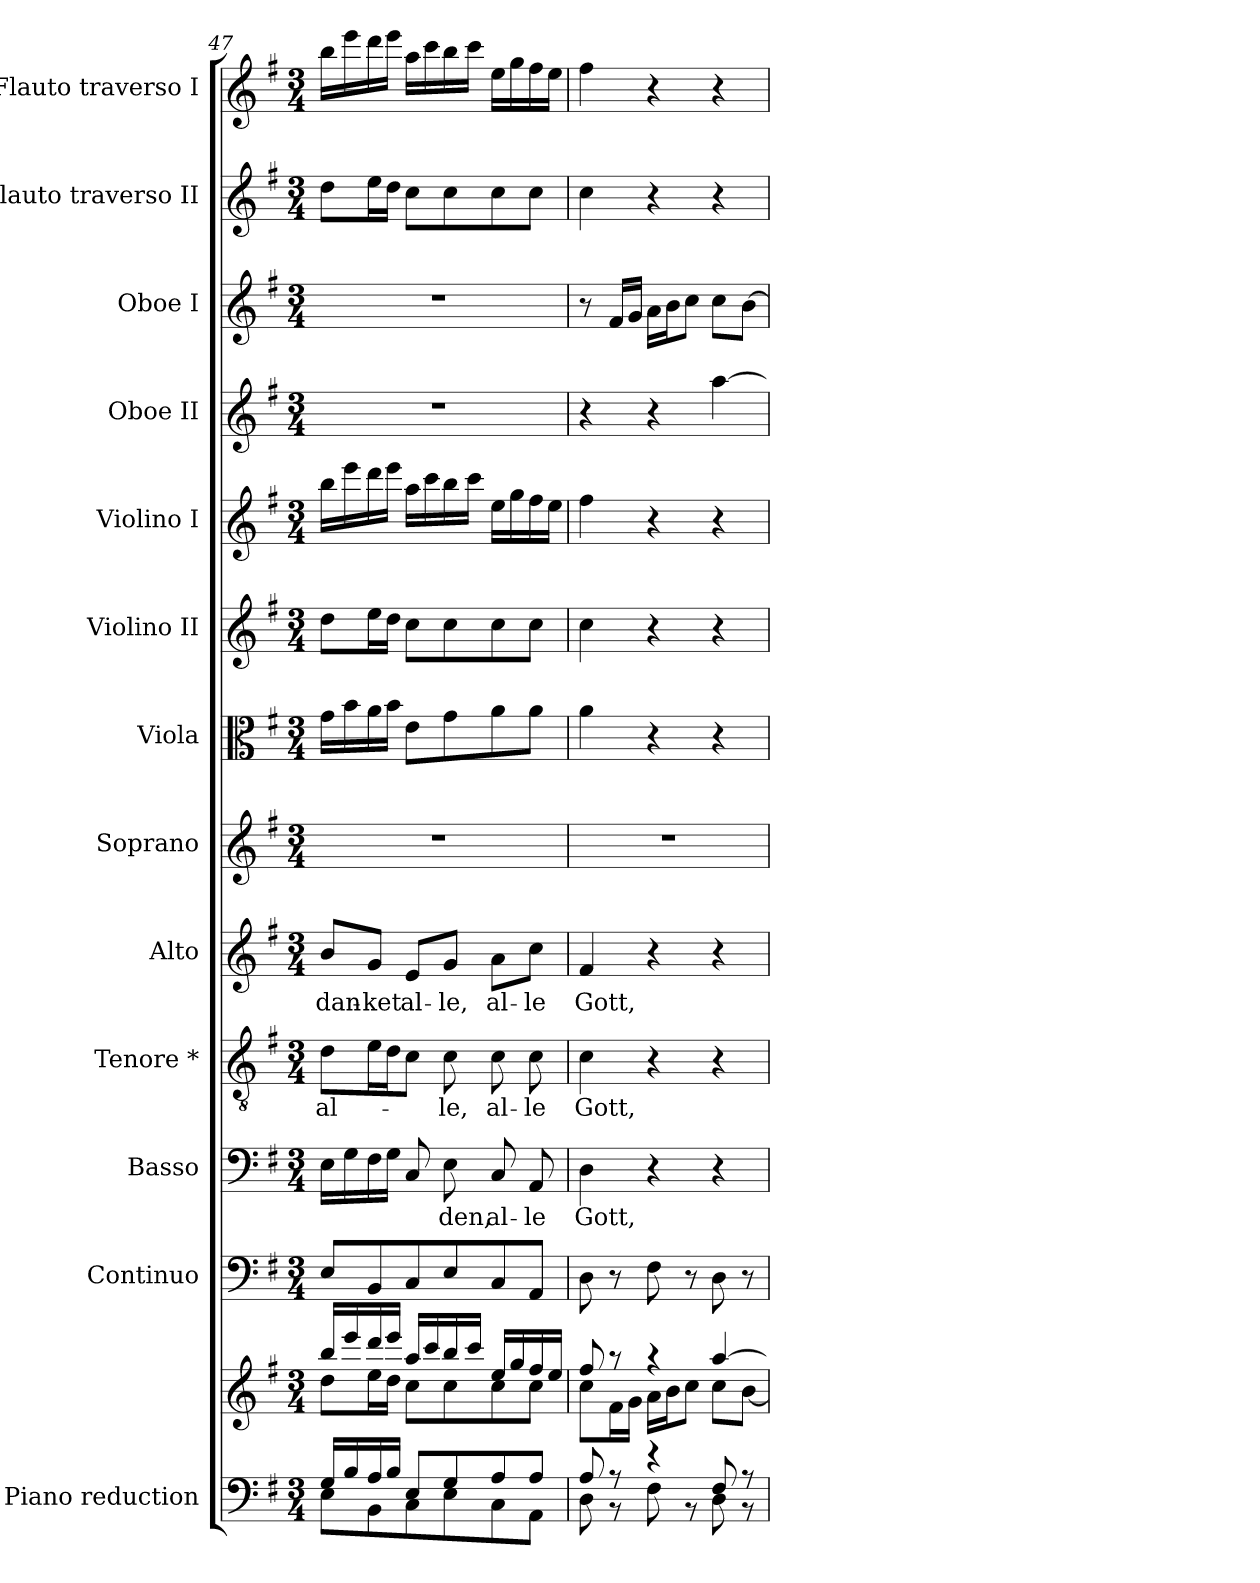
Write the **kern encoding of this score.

**kern	**kern	**kern	**kern	**text	**kern	**text	**kern	**text	**kern	**kern	**kern	**kern	**kern	**kern	**kern	**kern
*part13	*part13	*part12	*part11	*part11	*part10	*part10	*part9	*part9	*part8	*part7	*part6	*part5	*part4	*part3	*part2	*part1
*staff14	*staff13	*staff12	*staff11	*staff11	*staff10	*staff10	*staff9	*staff9	*staff8	*staff7	*staff6	*staff5	*staff4	*staff3	*staff2	*staff1
*I"Piano reduction	*	*I"Continuo	*I"Basso	*	*I"Tenore *	*	*I"Alto	*	*I"Soprano	*I"Viola	*I"Violino II	*I"Violino I	*I"Oboe II	*I"Oboe I	*I"Flauto traverso II	*I"Flauto traverso I
*I'Pno	*	*	*	*	*	*	*	*	*	*I'Vla	*I'Vln	*I'Vln	*I'Ob	*I'Ob	*	*
*clefF4	*clefG2	*clefF4	*clefF4	*	*clefGv2	*	*clefG2	*	*clefG2	*clefC3	*clefG2	*clefG2	*clefG2	*clefG2	*clefG2	*clefG2
*k[f#]	*k[f#]	*k[f#]	*k[f#]	*	*k[f#]	*	*k[f#]	*	*k[f#]	*k[f#]	*k[f#]	*k[f#]	*k[f#]	*k[f#]	*k[f#]	*k[f#]
*M3/4	*M3/4	*M3/4	*M3/4	*	*M3/4	*	*M3/4	*	*M3/4	*M3/4	*M3/4	*M3/4	*M3/4	*M3/4	*M3/4	*M3/4
=47	=47	=47	=47	=47	=47	=47	=47	=47	=47	=47	=47	=47	=47	=47	=47	=47
*^	*^	*	*	*	*	*	*	*	*	*	*	*	*	*	*	*
!	!	!	!	!	!	!	!	!LO:LY:b	!	!LO:LY:b	!	!	!	!	!	!	!	!
16G/LL	8E\L	16bb/LL	8dd\L	8E/L	16E\LL	.	8d\L	al-	8b/L	dan-	2.r	16g\LL	8dd\L	16bb\LL	2.r	2.r	8dd\L	16bb\LL
16B/	.	16eee/	.	.	16G\	.	.	.	.	.	.	16b\	.	16eee\	.	.	.	16eee\
!	!	!	!	!	!	!	!	!	!	!LO:LY:b	!	!	!	!	!	!	!	!
16A/	8BB\	16ddd/	16ee\L	8BB/	16F#\	.	16e\L	.	8g/J	-ket	.	16a\	16ee\L	16ddd\	.	.	16ee\L	16ddd\
16B/JJ	.	16eee/JJ	16dd\JJ	.	16G\JJ	.	16d\J	.	.	.	.	16b\JJ	16dd\JJ	16eee\JJ	.	.	16dd\JJ	16eee\JJ
!	!	!	!	!	!	!	!	!	!	!LO:LY:b	!	!	!	!	!	!	!	!
8E/L	8C\	16aa/LL	8cc\L	8C/	8C/	.	8c\J	.	8e/L	al-	.	8e\L	8cc\L	16aa\LL	.	.	8cc\L	16aa\LL
.	.	16ccc/	.	.	.	.	.	.	.	.	.	.	.	16ccc\	.	.	.	16ccc\
!	!	!	!	!	!	!LO:LY:b	!	!LO:LY:b	!	!LO:LY:b	!	!	!	!	!	!	!	!
8G/	8E\	16bb/	8cc\	8E/	8E\	-den,	8c\	-le,	8g/J	-le,	.	8g\	8cc\	16bb\	.	.	8cc\	16bb\
.	.	16ccc/JJ	.	.	.	.	.	.	.	.	.	.	.	16ccc\JJ	.	.	.	16ccc\JJ
!	!	!	!	!	!	!LO:LY:b	!	!LO:LY:b	!	!LO:LY:b	!	!	!	!	!	!	!	!
8A/	8C\	16ee/LL	8cc\	8C/	8C/	al-	8c\	al-	8a\L	al-	.	8a\	8cc\	16ee\LL	.	.	8cc\	16ee\LL
.	.	16gg/	.	.	.	.	.	.	.	.	.	.	.	16gg\	.	.	.	16gg\
!	!	!	!	!	!	!LO:LY:b	!	!LO:LY:b	!	!LO:LY:b	!	!	!	!	!	!	!	!
8A/J	8AA\J	16ff#/	8cc\J	8AA/J	8AA/	-le	8c\	-le	8cc\J	-le	.	8a\J	8cc\J	16ff#\	.	.	8cc\J	16ff#\
.	.	16ee/JJ	.	.	.	.	.	.	.	.	.	.	.	16ee\JJ	.	.	.	16ee\JJ
!!LO:PB:g=z
=48	=48	=48	=48	=48	=48	=48	=48	=48	=48	=48	=48	=48	=48	=48	=48	=48	=48	=48
!	!	!	!	!	!	!LO:LY:b	!	!LO:LY:b	!	!LO:LY:b	!	!	!	!	!	!	!	!
8A/	8D\	8ff#/	8cc\L	8D\	4D\	Gott,	4c\	Gott,	4f#/	Gott,	2.r	4a\	4cc\	4ff#\	4r	8r	4cc\	4ff#\
8r	8r	8r	16f#\L	8r	.	.	.	.	.	.	.	.	.	.	.	16f#/LL	.	.
.	.	.	16g\JJ	.	.	.	.	.	.	.	.	.	.	.	.	16g/JJ	.	.
4r	8F#\	4r	16a\LL	8F#\	4r	.	4r	.	4r	.	.	4r	4r	4r	4r	16a\LL	4r	4r
.	.	.	16b\J	.	.	.	.	.	.	.	.	.	.	.	.	16b\J	.	.
.	8r	.	8cc\J	8r	.	.	.	.	.	.	.	.	.	.	.	8cc\J	.	.
8F#/	8D\	[4aa/	8cc\L	8D\	4r	.	4r	.	4r	.	.	4r	4r	4r	[4aa\	8cc\L	4r	4r
8r	8r	.	[8b\J	8r	.	.	.	.	.	.	.	.	.	.	.	[8b\J	.	.
*v	*v	*	*	*	*	*	*	*	*	*	*	*	*	*	*	*	*	*
*	*v	*v	*	*	*	*	*	*	*	*	*	*	*	*	*	*	*
=	=	=	=	=	=	=	=	=	=	=	=	=	=	=	=	=
*-	*-	*-	*-	*-	*-	*-	*-	*-	*-	*-	*-	*-	*-	*-	*-	*-
